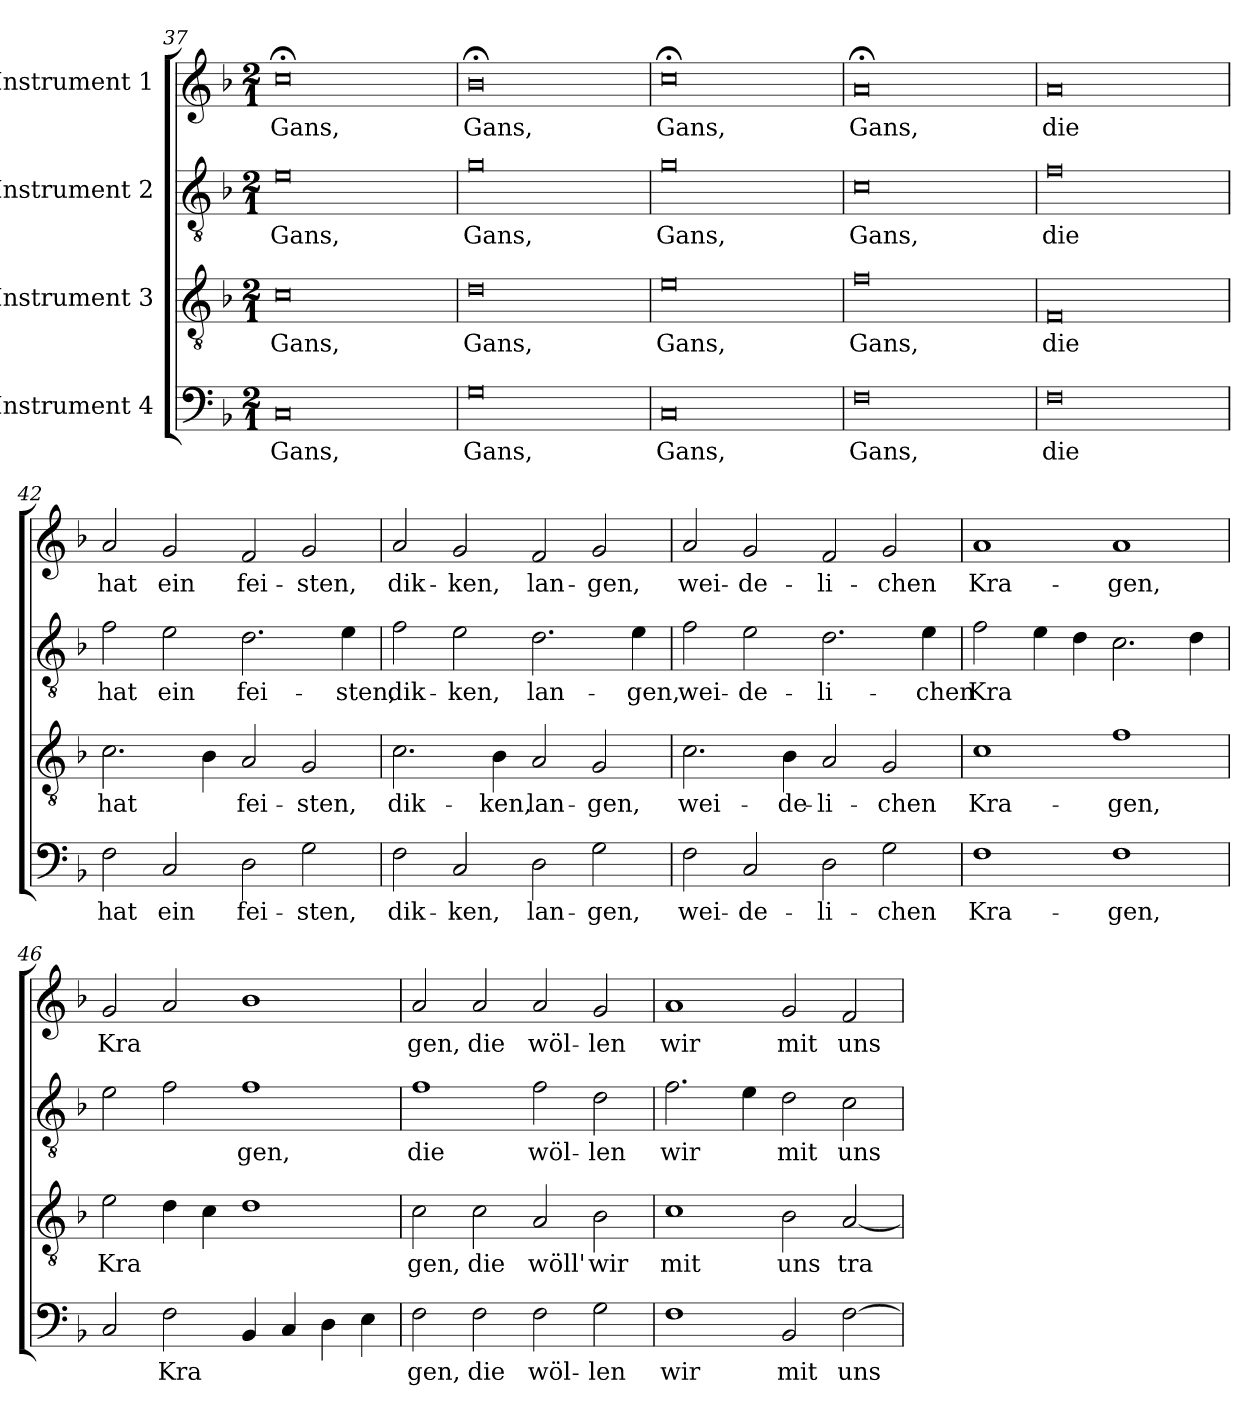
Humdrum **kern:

**kern	**text	**kern	**text	**kern	**text	**kern	**text
*part4	*part4	*part3	*part3	*part2	*part2	*part1	*part1
*staff4	*staff4	*staff3	*staff3	*staff2	*staff2	*staff1	*staff1
*I"Instrument 4	*	*I"Instrument 3	*	*I"Instrument 2	*	*I"Instrument 1	*
*clefF4	*	*clefGv2	*	*clefGv2	*	*clefG2	*
*k[b-]	*	*k[b-]	*	*k[b-]	*	*k[b-]	*
*F:	*	*F:	*	*F:	*	*F:	*
*M2/1	*	*M2/1	*	*M2/1	*	*M2/1	*
=37	=37	=37	=37	=37	=37	=37	=37
!	!LO:LY:b:cj	!	!LO:LY:b:cj	!	!LO:LY:b:cj	!	!LO:LY:b:cj
0C	Gans,	0c	Gans,	0e	Gans,	0cc;<	Gans,
=38	=38	=38	=38	=38	=38	=38	=38
!	!LO:LY:b:cj	!	!LO:LY:b:cj	!	!LO:LY:b:cj	!	!LO:LY:b:cj
0G	Gans,	0d	Gans,	0g	Gans,	0b-;<	Gans,
=39	=39	=39	=39	=39	=39	=39	=39
!	!LO:LY:b:cj	!	!LO:LY:b:cj	!	!LO:LY:b:cj	!	!LO:LY:b:cj
0C	Gans,	0e	Gans,	0g	Gans,	0cc;<	Gans,
=40	=40	=40	=40	=40	=40	=40	=40
!	!LO:LY:b:cj	!	!LO:LY:b:cj	!	!LO:LY:b:cj	!	!LO:LY:b:cj
0F	Gans,	0f	Gans,	0c	Gans,	0a;<	Gans,
=41	=41	=41	=41	=41	=41	=41	=41
!	!LO:LY:b:cj	!	!LO:LY:b:cj	!	!LO:LY:b:cj	!	!LO:LY:b:cj
0F	die	0F	die	0f	die	0a	die
!!LO:LB:g=z
=42	=42	=42	=42	=42	=42	=42	=42
!	!LO:LY:b:cj	!	!LO:LY:b:cj	!	!LO:LY:b:cj	!	!LO:LY:b:cj
2F\	hat	2.c\	hat	2f\	hat	2a/	hat
!	!LO:LY:b:cj	!	!	!	!LO:LY:b:cj	!	!LO:LY:b:cj
2C/	ein	.	.	2e\	ein	2g/	ein
!	!	!	!LO:LY:b:cj	!	!	!	!
.	.	4B-\	.	.	.	.	.
!	!LO:LY:b:cj	!	!LO:LY:b:cj	!	!LO:LY:b:cj	!	!LO:LY:b:cj
2D\	fei-	2A/	fei-	2.d\	fei-	2f/	fei-
!	!LO:LY:b:cj	!	!LO:LY:b:cj	!	!	!	!LO:LY:b:cj
2G\	-sten,	2G/	-sten,	.	.	2g/	-sten,
!	!	!	!	!	!LO:LY:b:cj	!	!
.	.	.	.	4e\	-sten,	.	.
=43	=43	=43	=43	=43	=43	=43	=43
!	!LO:LY:b:cj	!	!LO:LY:b:cj	!	!LO:LY:b:cj	!	!LO:LY:b:cj
2F\	dik-	2.c\	dik-	2f\	dik-	2a/	dik-
!	!LO:LY:b:cj	!	!	!	!LO:LY:b:cj	!	!LO:LY:b:cj
2C/	-ken,	.	.	2e\	-ken,	2g/	-ken,
!	!	!	!LO:LY:b:cj	!	!	!	!
.	.	4B-\	-ken,	.	.	.	.
!	!LO:LY:b:cj	!	!LO:LY:b:cj	!	!LO:LY:b:cj	!	!LO:LY:b:cj
2D\	lan-	2A/	lan-	2.d\	lan-	2f/	lan-
!	!LO:LY:b:cj	!	!LO:LY:b:cj	!	!	!	!LO:LY:b:cj
2G\	-gen,	2G/	-gen,	.	.	2g/	-gen,
!	!	!	!	!	!LO:LY:b:cj	!	!
.	.	.	.	4e\	-gen,	.	.
=44	=44	=44	=44	=44	=44	=44	=44
!	!LO:LY:b:cj	!	!LO:LY:b:cj	!	!LO:LY:b:cj	!	!LO:LY:b:cj
2F\	wei-	2.c\	wei-	2f\	wei-	2a/	wei-
!	!LO:LY:b:cj	!	!	!	!LO:LY:b:cj	!	!LO:LY:b:cj
2C/	-de-	.	.	2e\	-de-	2g/	-de-
!	!	!	!LO:LY:b:cj	!	!	!	!
.	.	4B-\	-de-	.	.	.	.
!	!LO:LY:b:cj	!	!LO:LY:b:cj	!	!LO:LY:b:cj	!	!LO:LY:b:cj
2D\	-li-	2A/	-li-	2.d\	-li-	2f/	-li-
!	!LO:LY:b:cj	!	!LO:LY:b:cj	!	!	!	!LO:LY:b:cj
2G\	-chen	2G/	-chen	.	.	2g/	-chen
!	!	!	!	!	!LO:LY:b:cj	!	!
.	.	.	.	4e\	-chen	.	.
=45	=45	=45	=45	=45	=45	=45	=45
!	!LO:LY:b:cj	!	!LO:LY:b:cj	!	!LO:LY:b:cj	!	!LO:LY:b:cj
1F	Kra-	1c	Kra-	2f\	Kra-	1a	Kra-
!	!	!	!	!	!LO:LY:b:cj	!	!
.	.	.	.	4e\	--	.	.
!	!	!	!	!	!LO:LY:b:cj	!	!
.	.	.	.	4d\	--	.	.
!	!LO:LY:b:cj	!	!LO:LY:b:cj	!	!LO:LY:b:cj	!	!LO:LY:b:cj
1F	-gen,	1f	-gen,	2.c\	--	1a	-gen,
!	!	!	!	!	!LO:LY:b:cj	!	!
.	.	.	.	4d\	--	.	.
=46	=46	=46	=46	=46	=46	=46	=46
!	!LO:LY:b:cj	!	!LO:LY:b:cj	!	!LO:LY:b:cj	!	!LO:LY:b:cj
2C/	.	2e\	Kra-	2e\	--	2g/	Kra-
!	!LO:LY:b:cj	!	!LO:LY:b:cj	!	!LO:LY:b:cj	!	!LO:LY:b:cj
2F\	Kra-	4d\	--	2f\	--	2a/	--
!	!	!	!LO:LY:b:cj	!	!	!	!
.	.	4c\	--	.	.	.	.
!	!LO:LY:b:cj	!	!LO:LY:b:cj	!	!LO:LY:b:cj	!	!LO:LY:b:cj
4BB-/	--	1d	--	1f	-gen,	1b-	--
!	!LO:LY:b:cj	!	!	!	!	!	!
4C/	--	.	.	.	.	.	.
!	!LO:LY:b:cj	!	!	!	!	!	!
4D\	--	.	.	.	.	.	.
!	!LO:LY:b:cj	!	!	!	!	!	!
4E\	--	.	.	.	.	.	.
=47	=47	=47	=47	=47	=47	=47	=47
!	!LO:LY:b:cj	!	!LO:LY:b:cj	!	!LO:LY:b:cj	!	!LO:LY:b:cj
2F\	-gen,	2c\	-gen,	1f	die	2a/	-gen,
!	!LO:LY:b:cj	!	!LO:LY:b:cj	!	!	!	!LO:LY:b:cj
2F\	die	2c\	die	.	.	2a/	die
!	!LO:LY:b:cj	!	!LO:LY:b:cj	!	!LO:LY:b:cj	!	!LO:LY:b:cj
2F\	wöl-	2A/	wöll'	2f\	wöl-	2a/	wöl-
!	!LO:LY:b:cj	!	!LO:LY:b:cj	!	!LO:LY:b:cj	!	!LO:LY:b:cj
2G\	-len	2B-\	wir	2d\	-len	2g/	-len
!!LO:LB:g=z
=48	=48	=48	=48	=48	=48	=48	=48
!	!LO:LY:b:cj	!	!LO:LY:b:cj	!	!LO:LY:b:cj	!	!LO:LY:b:cj
1F	wir	1c	mit	2.f\	wir	1a	wir
!	!	!	!	!	!LO:LY:b:cj	!	!
.	.	.	.	4e\	.	.	.
!	!LO:LY:b:cj	!	!LO:LY:b:cj	!	!LO:LY:b:cj	!	!LO:LY:b:cj
2BB-/	mit	2B-\	uns	2d\	mit	2g/	mit
!	!LO:LY:b:cj	!	!LO:LY:b:cj	!	!LO:LY:b:cj	!	!LO:LY:b:cj
[>2F\	uns	[<2A/	tra-	2c\	uns	2f/	uns
=	=	=	=	=	=	=	=
*-	*-	*-	*-	*-	*-	*-	*-
